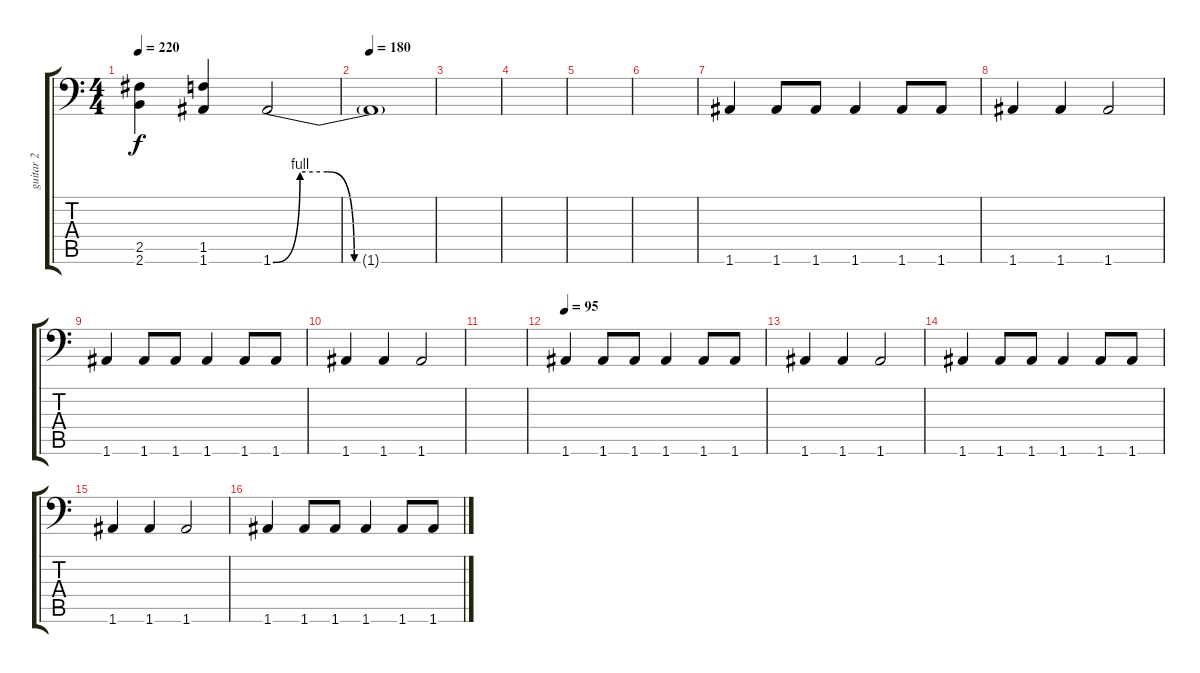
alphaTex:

\track ("guitar 2" "guitar 2") {instrument distortionguitar}
\staff {score tabs}
\tuning (B3 Gb3 D3 A2 E2 A1) {hide}
\ts (4 4)
\tempo 220
\clef f4
\ks c
(2.5 2.6).4{dy f} (1.5 1.6).4 1.6{be (custom 0 0 10 4 20 4 30 0 60 0)}.2 |
\tempo 180
1.6{t}.1 |
|
|
|
|
1.6.4 1.6.8 1.6.8 1.6.4 1.6.8 1.6.8 |
1.6.4 1.6.4 1.6.2 |
1.6.4 1.6.8 1.6.8 1.6.4 1.6.8 1.6.8 |
1.6.4 1.6.4 1.6.2 |
|
\tempo 95
1.6.4 1.6.8 1.6.8 1.6.4 1.6.8 1.6.8 |
1.6.4 1.6.4 1.6.2 |
1.6.4 1.6.8 1.6.8 1.6.4 1.6.8 1.6.8 |
1.6.4 1.6.4 1.6.2 |
1.6.4 1.6.8 1.6.8 1.6.4 1.6.8 1.6.8
